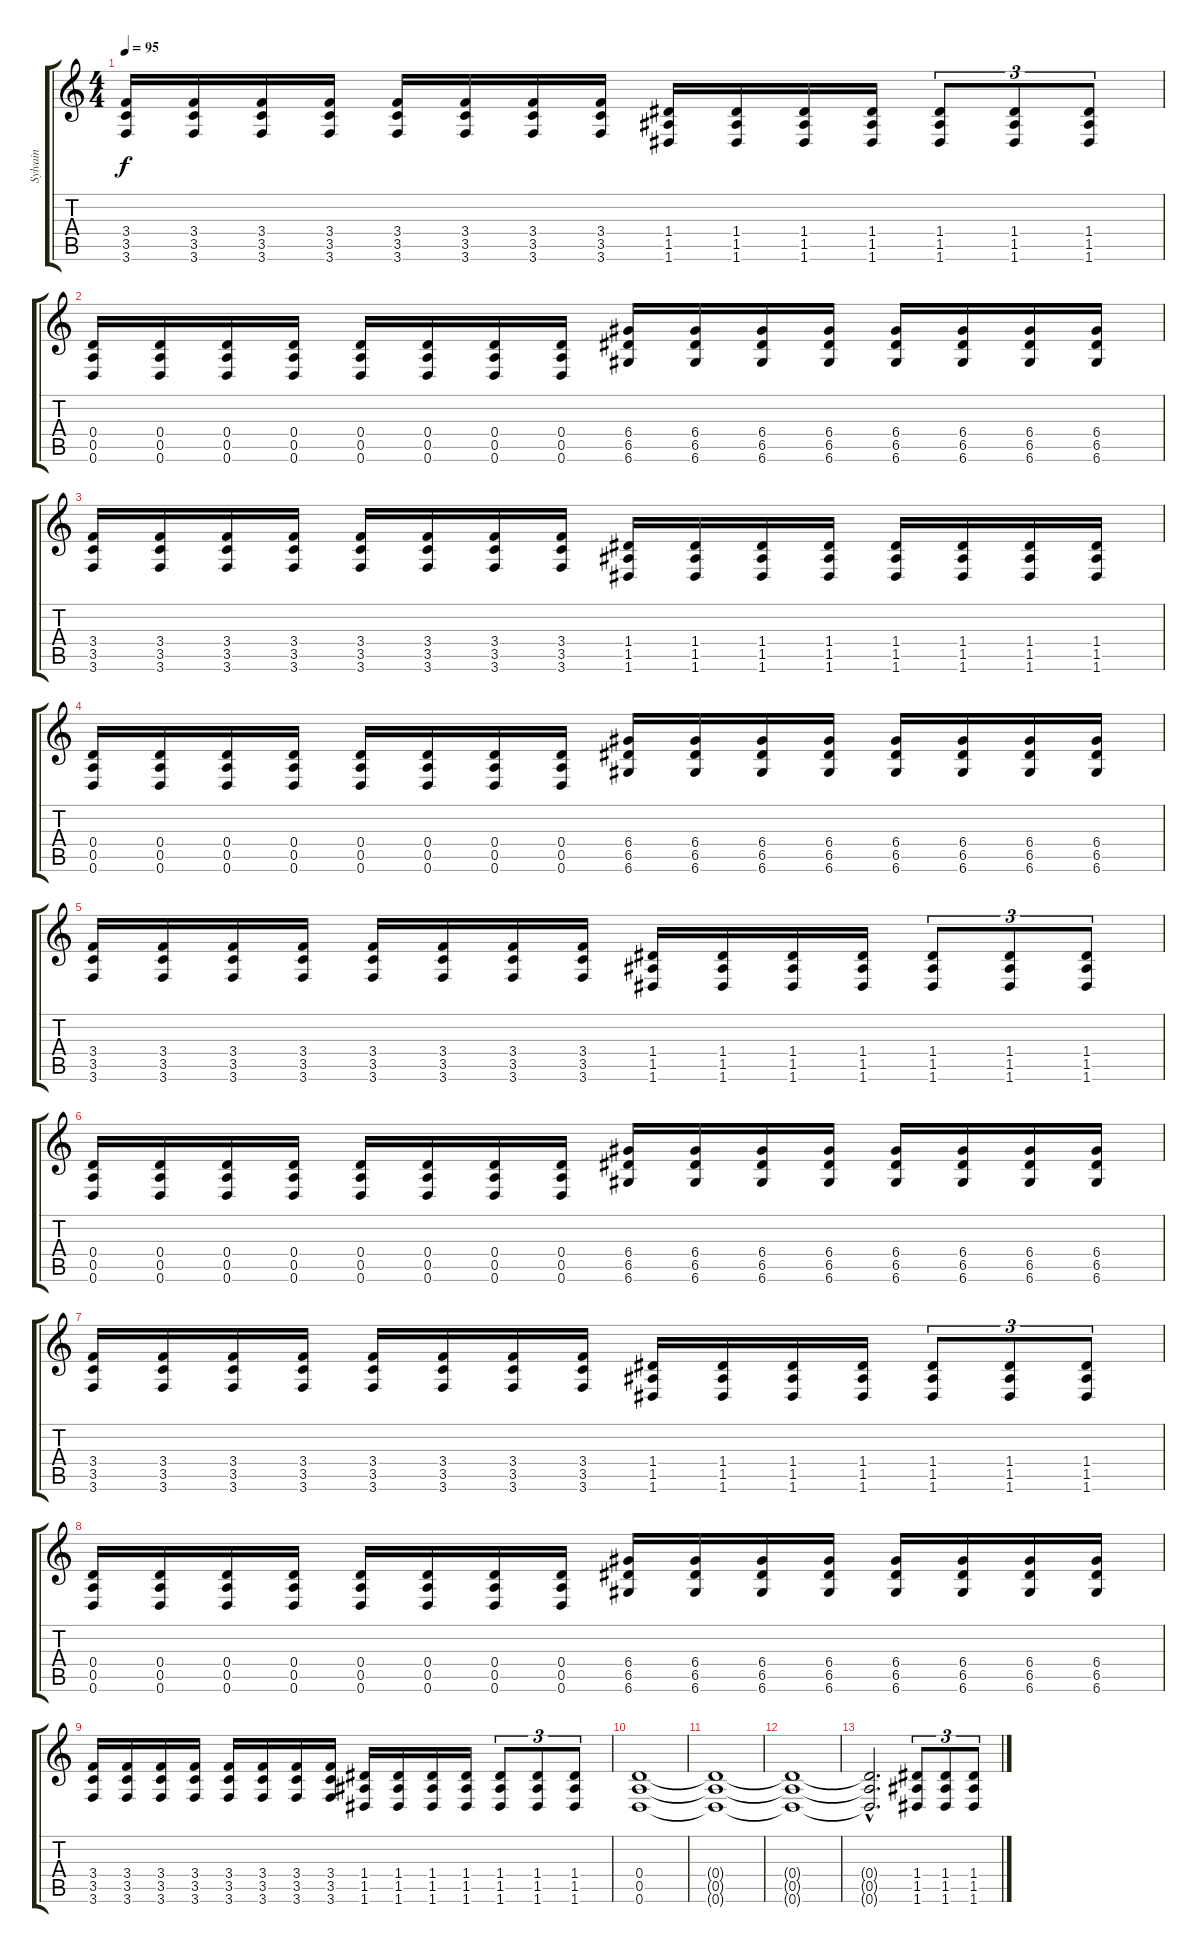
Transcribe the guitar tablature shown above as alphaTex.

\track ("Sylvain" "Sylvain") {instrument distortionguitar}
\staff {score tabs}
\tuning (E4 B3 G3 D3 A2 D2) {hide}
\ts (4 4)
\tempo 95
\clef g2
\ks c
(3.4 3.5 3.6).16{dy f} (3.4 3.5 3.6).16 (3.4 3.5 3.6).16 (3.4 3.5 3.6).16 (3.4 3.5 3.6).16 (3.4 3.5 3.6).16 (3.4 3.5 3.6).16 (3.4 3.5 3.6).16 (1.4 1.5 1.6).16 (1.4 1.5 1.6).16 (1.4 1.5 1.6).16 (1.4 1.5 1.6).16 (1.4 1.5 1.6).8{tu (3 2)} (1.4 1.5 1.6).8{tu (3 2)} (1.4 1.5 1.6).8{tu (3 2)} |
(0.4 0.5 0.6).16 (0.4 0.5 0.6).16 (0.4 0.5 0.6).16 (0.4 0.5 0.6).16 (0.4 0.5 0.6).16 (0.4 0.5 0.6).16 (0.4 0.5 0.6).16 (0.4 0.5 0.6).16 (6.4 6.5 6.6).16 (6.4 6.5 6.6).16 (6.4 6.5 6.6).16 (6.4 6.5 6.6).16 (6.4 6.5 6.6).16 (6.4 6.5 6.6).16 (6.4 6.5 6.6).16 (6.4 6.5 6.6).16 |
(3.4 3.5 3.6).16 (3.4 3.5 3.6).16 (3.4 3.5 3.6).16 (3.4 3.5 3.6).16 (3.4 3.5 3.6).16 (3.4 3.5 3.6).16 (3.4 3.5 3.6).16 (3.4 3.5 3.6).16 (1.4 1.5 1.6).16 (1.4 1.5 1.6).16 (1.4 1.5 1.6).16 (1.4 1.5 1.6).16 (1.4 1.5 1.6).16 (1.4 1.5 1.6).16 (1.4 1.5 1.6).16 (1.4 1.5 1.6).16 |
(0.4 0.5 0.6).16 (0.4 0.5 0.6).16 (0.4 0.5 0.6).16 (0.4 0.5 0.6).16 (0.4 0.5 0.6).16 (0.4 0.5 0.6).16 (0.4 0.5 0.6).16 (0.4 0.5 0.6).16 (6.4 6.5 6.6).16 (6.4 6.5 6.6).16 (6.4 6.5 6.6).16 (6.4 6.5 6.6).16 (6.4 6.5 6.6).16 (6.4 6.5 6.6).16 (6.4 6.5 6.6).16 (6.4 6.5 6.6).16 |
(3.4 3.5 3.6).16 (3.4 3.5 3.6).16 (3.4 3.5 3.6).16 (3.4 3.5 3.6).16 (3.4 3.5 3.6).16 (3.4 3.5 3.6).16 (3.4 3.5 3.6).16 (3.4 3.5 3.6).16 (1.4 1.5 1.6).16 (1.4 1.5 1.6).16 (1.4 1.5 1.6).16 (1.4 1.5 1.6).16 (1.4 1.5 1.6).8{tu (3 2)} (1.4 1.5 1.6).8{tu (3 2)} (1.4 1.5 1.6).8{tu (3 2)} |
(0.4 0.5 0.6).16 (0.4 0.5 0.6).16 (0.4 0.5 0.6).16 (0.4 0.5 0.6).16 (0.4 0.5 0.6).16 (0.4 0.5 0.6).16 (0.4 0.5 0.6).16 (0.4 0.5 0.6).16 (6.4 6.5 6.6).16 (6.4 6.5 6.6).16 (6.4 6.5 6.6).16 (6.4 6.5 6.6).16 (6.4 6.5 6.6).16 (6.4 6.5 6.6).16 (6.4 6.5 6.6).16 (6.4 6.5 6.6).16 |
(3.4 3.5 3.6).16 (3.4 3.5 3.6).16 (3.4 3.5 3.6).16 (3.4 3.5 3.6).16 (3.4 3.5 3.6).16 (3.4 3.5 3.6).16 (3.4 3.5 3.6).16 (3.4 3.5 3.6).16 (1.4 1.5 1.6).16 (1.4 1.5 1.6).16 (1.4 1.5 1.6).16 (1.4 1.5 1.6).16 (1.4 1.5 1.6).8{tu (3 2)} (1.4 1.5 1.6).8{tu (3 2)} (1.4 1.5 1.6).8{tu (3 2)} |
(0.4 0.5 0.6).16 (0.4 0.5 0.6).16 (0.4 0.5 0.6).16 (0.4 0.5 0.6).16 (0.4 0.5 0.6).16 (0.4 0.5 0.6).16 (0.4 0.5 0.6).16 (0.4 0.5 0.6).16 (6.4 6.5 6.6).16 (6.4 6.5 6.6).16 (6.4 6.5 6.6).16 (6.4 6.5 6.6).16 (6.4 6.5 6.6).16 (6.4 6.5 6.6).16 (6.4 6.5 6.6).16 (6.4 6.5 6.6).16 |
(3.4 3.5 3.6).16 (3.4 3.5 3.6).16 (3.4 3.5 3.6).16 (3.4 3.5 3.6).16 (3.4 3.5 3.6).16 (3.4 3.5 3.6).16 (3.4 3.5 3.6).16 (3.4 3.5 3.6).16 (1.4 1.5 1.6).16 (1.4 1.5 1.6).16 (1.4 1.5 1.6).16 (1.4 1.5 1.6).16 (1.4 1.5 1.6).8{tu (3 2)} (1.4 1.5 1.6).8{tu (3 2)} (1.4 1.5 1.6).8{tu (3 2)} |
(0.4 0.5 0.6).1{volume 9} |
(0.4{t} 0.5{t} 0.6{t}).1 |
(0.4{t} 0.5{t} 0.6{t}).1 |
(0.4{hac t} 0.5{hac t} 0.6{hac t}).2{d} (1.4 1.5 1.6).8{tu (3 2)} (1.4 1.5 1.6).8{tu (3 2)} (1.4 1.5 1.6).8{tu (3 2)}
